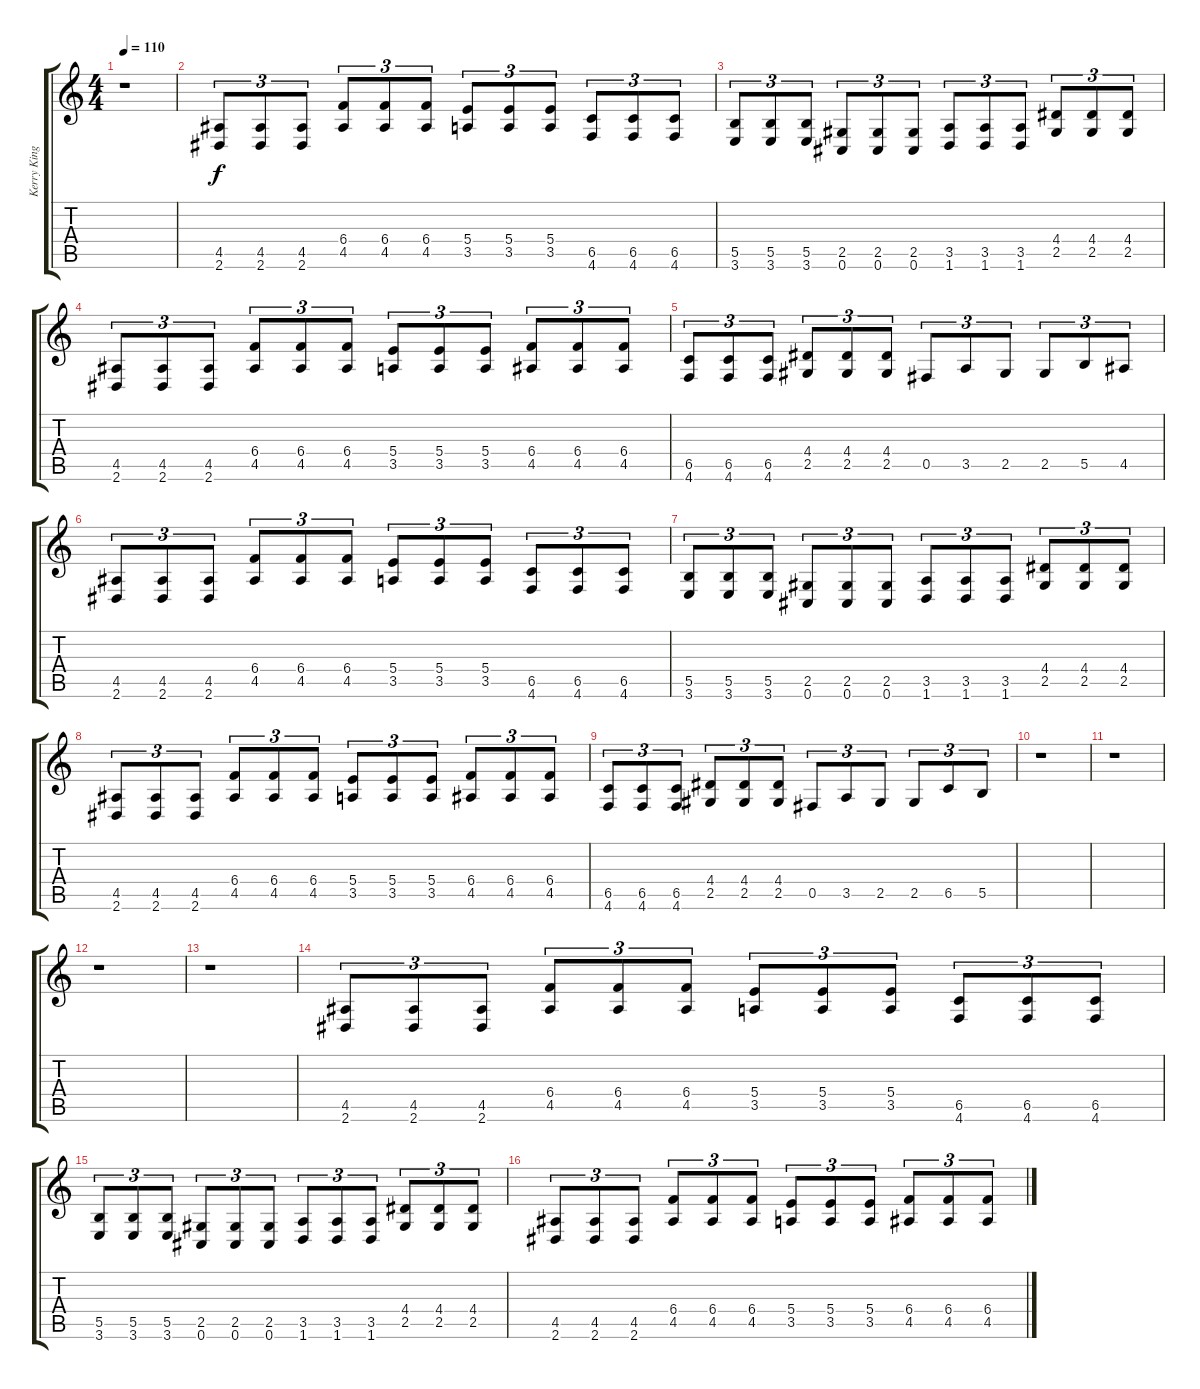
\track ("Kerry King" "Kerry King") {instrument distortionguitar}
\staff {score tabs}
\tuning (Db4 Ab3 E3 B2 Gb2 Db2) {hide}
\ts (4 4)
\tempo 110
\clef g2
\ks c
r.1{dy f} |
(4.5 2.6).8{tu (3 2)} (4.5 2.6).8{tu (3 2)} (4.5 2.6).8{tu (3 2)} (6.4 4.5).8{tu (3 2)} (6.4 4.5).8{tu (3 2)} (6.4 4.5).8{tu (3 2)} (5.4 3.5).8{tu (3 2)} (5.4 3.5).8{tu (3 2)} (5.4 3.5).8{tu (3 2)} (6.5 4.6).8{tu (3 2)} (6.5 4.6).8{tu (3 2)} (6.5 4.6).8{tu (3 2)} |
(5.5 3.6).8{tu (3 2)} (5.5 3.6).8{tu (3 2)} (5.5 3.6).8{tu (3 2)} (2.5 0.6).8{tu (3 2)} (2.5 0.6).8{tu (3 2)} (2.5 0.6).8{tu (3 2)} (3.5 1.6).8{tu (3 2)} (3.5 1.6).8{tu (3 2)} (3.5 1.6).8{tu (3 2)} (4.4 2.5).8{tu (3 2)} (4.4 2.5).8{tu (3 2)} (4.4 2.5).8{tu (3 2)} |
(4.5 2.6).8{tu (3 2)} (4.5 2.6).8{tu (3 2)} (4.5 2.6).8{tu (3 2)} (6.4 4.5).8{tu (3 2)} (6.4 4.5).8{tu (3 2)} (6.4 4.5).8{tu (3 2)} (5.4 3.5).8{tu (3 2)} (5.4 3.5).8{tu (3 2)} (5.4 3.5).8{tu (3 2)} (6.4 4.5).8{tu (3 2)} (6.4 4.5).8{tu (3 2)} (6.4 4.5).8{tu (3 2)} |
(6.5 4.6).8{tu (3 2)} (6.5 4.6).8{tu (3 2)} (6.5 4.6).8{tu (3 2)} (4.4 2.5).8{tu (3 2)} (4.4 2.5).8{tu (3 2)} (4.4 2.5).8{tu (3 2)} 0.5.8{tu (3 2)} 3.5.8{tu (3 2)} 2.5.8{tu (3 2)} 2.5.8{tu (3 2)} 5.5.8{tu (3 2)} 4.5.8{tu (3 2)} |
(4.5 2.6).8{tu (3 2)} (4.5 2.6).8{tu (3 2)} (4.5 2.6).8{tu (3 2)} (6.4 4.5).8{tu (3 2)} (6.4 4.5).8{tu (3 2)} (6.4 4.5).8{tu (3 2)} (5.4 3.5).8{tu (3 2)} (5.4 3.5).8{tu (3 2)} (5.4 3.5).8{tu (3 2)} (6.5 4.6).8{tu (3 2)} (6.5 4.6).8{tu (3 2)} (6.5 4.6).8{tu (3 2)} |
(5.5 3.6).8{tu (3 2)} (5.5 3.6).8{tu (3 2)} (5.5 3.6).8{tu (3 2)} (2.5 0.6).8{tu (3 2)} (2.5 0.6).8{tu (3 2)} (2.5 0.6).8{tu (3 2)} (3.5 1.6).8{tu (3 2)} (3.5 1.6).8{tu (3 2)} (3.5 1.6).8{tu (3 2)} (4.4 2.5).8{tu (3 2)} (4.4 2.5).8{tu (3 2)} (4.4 2.5).8{tu (3 2)} |
(4.5 2.6).8{tu (3 2)} (4.5 2.6).8{tu (3 2)} (4.5 2.6).8{tu (3 2)} (6.4 4.5).8{tu (3 2)} (6.4 4.5).8{tu (3 2)} (6.4 4.5).8{tu (3 2)} (5.4 3.5).8{tu (3 2)} (5.4 3.5).8{tu (3 2)} (5.4 3.5).8{tu (3 2)} (6.4 4.5).8{tu (3 2)} (6.4 4.5).8{tu (3 2)} (6.4 4.5).8{tu (3 2)} |
(6.5 4.6).8{tu (3 2)} (6.5 4.6).8{tu (3 2)} (6.5 4.6).8{tu (3 2)} (4.4 2.5).8{tu (3 2)} (4.4 2.5).8{tu (3 2)} (4.4 2.5).8{tu (3 2)} 0.5.8{tu (3 2)} 3.5.8{tu (3 2)} 2.5.8{tu (3 2)} 2.5.8{tu (3 2)} 6.5.8{tu (3 2)} 5.5.8{tu (3 2)} |
r.1 |
r.1 |
r.1 |
r.1 |
(4.5 2.6).8{tu (3 2)} (4.5 2.6).8{tu (3 2)} (4.5 2.6).8{tu (3 2)} (6.4 4.5).8{tu (3 2)} (6.4 4.5).8{tu (3 2)} (6.4 4.5).8{tu (3 2)} (5.4 3.5).8{tu (3 2)} (5.4 3.5).8{tu (3 2)} (5.4 3.5).8{tu (3 2)} (6.5 4.6).8{tu (3 2)} (6.5 4.6).8{tu (3 2)} (6.5 4.6).8{tu (3 2)} |
(5.5 3.6).8{tu (3 2)} (5.5 3.6).8{tu (3 2)} (5.5 3.6).8{tu (3 2)} (2.5 0.6).8{tu (3 2)} (2.5 0.6).8{tu (3 2)} (2.5 0.6).8{tu (3 2)} (3.5 1.6).8{tu (3 2)} (3.5 1.6).8{tu (3 2)} (3.5 1.6).8{tu (3 2)} (4.4 2.5).8{tu (3 2)} (4.4 2.5).8{tu (3 2)} (4.4 2.5).8{tu (3 2)} |
(4.5 2.6).8{tu (3 2)} (4.5 2.6).8{tu (3 2)} (4.5 2.6).8{tu (3 2)} (6.4 4.5).8{tu (3 2)} (6.4 4.5).8{tu (3 2)} (6.4 4.5).8{tu (3 2)} (5.4 3.5).8{tu (3 2)} (5.4 3.5).8{tu (3 2)} (5.4 3.5).8{tu (3 2)} (6.4 4.5).8{tu (3 2)} (6.4 4.5).8{tu (3 2)} (6.4 4.5).8{tu (3 2)}
